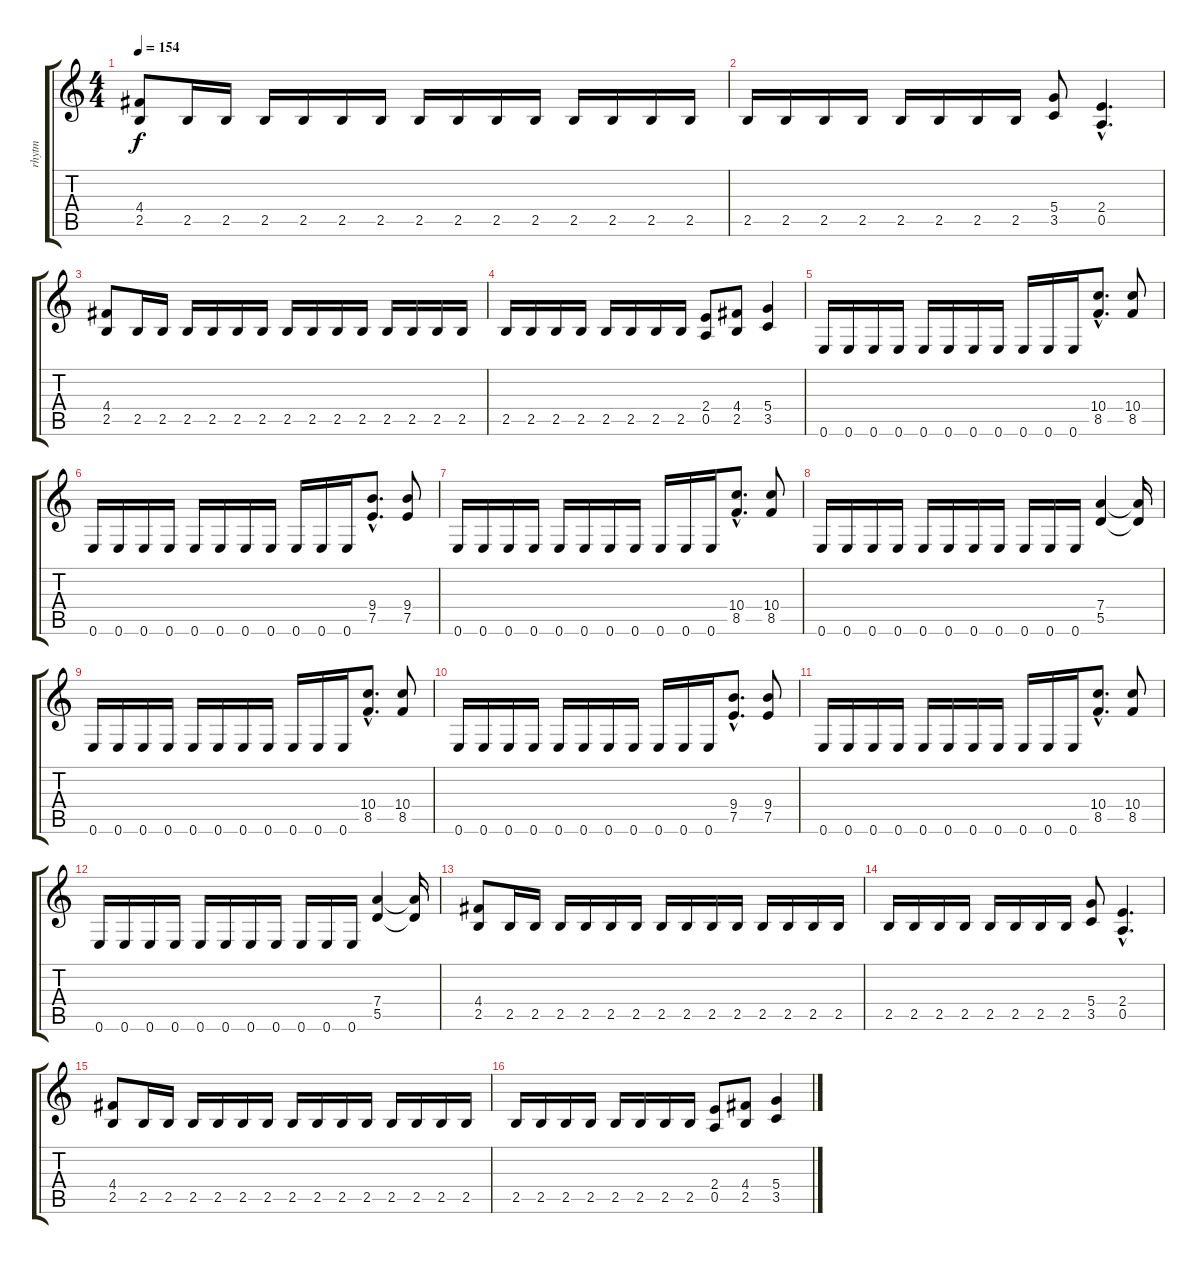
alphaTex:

\track ("rhytm" "rhytm") {instrument distortionguitar}
\staff {score tabs}
\tuning (E4 B3 G3 D3 A2 E2) {hide}
\ts (4 4)
\tempo 154
\clef g2
\ks c
(4.4 2.5).8{dy f} 2.5.16 2.5.16 2.5.16 2.5.16 2.5.16 2.5.16 2.5.16 2.5.16 2.5.16 2.5.16 2.5.16 2.5.16 2.5.16 2.5.16 |
2.5.16 2.5.16 2.5.16 2.5.16 2.5.16 2.5.16 2.5.16 2.5.16 (5.4 3.5).8 (2.4{hac} 0.5{hac}).4{d} |
(4.4 2.5).8 2.5.16 2.5.16 2.5.16 2.5.16 2.5.16 2.5.16 2.5.16 2.5.16 2.5.16 2.5.16 2.5.16 2.5.16 2.5.16 2.5.16 |
2.5.16 2.5.16 2.5.16 2.5.16 2.5.16 2.5.16 2.5.16 2.5.16 (2.4 0.5).8 (4.4 2.5).8 (5.4 3.5).4 |
0.6.16 0.6.16 0.6.16 0.6.16 0.6.16 0.6.16 0.6.16 0.6.16 0.6.16 0.6.16 0.6.16 (10.4{hac} 8.5{hac}).8{d} (10.4 8.5).8 |
0.6.16 0.6.16 0.6.16 0.6.16 0.6.16 0.6.16 0.6.16 0.6.16 0.6.16 0.6.16 0.6.16 (9.4{hac} 7.5{hac}).8{d} (9.4 7.5).8 |
0.6.16 0.6.16 0.6.16 0.6.16 0.6.16 0.6.16 0.6.16 0.6.16 0.6.16 0.6.16 0.6.16 (10.4{hac} 8.5{hac}).8{d} (10.4 8.5).8 |
0.6.16 0.6.16 0.6.16 0.6.16 0.6.16 0.6.16 0.6.16 0.6.16 0.6.16 0.6.16 0.6.16 (7.4 5.5).4 (7.4{t} 5.5{t}).16 |
0.6.16 0.6.16 0.6.16 0.6.16 0.6.16 0.6.16 0.6.16 0.6.16 0.6.16 0.6.16 0.6.16 (10.4{hac} 8.5{hac}).8{d} (10.4 8.5).8 |
0.6.16 0.6.16 0.6.16 0.6.16 0.6.16 0.6.16 0.6.16 0.6.16 0.6.16 0.6.16 0.6.16 (9.4{hac} 7.5{hac}).8{d} (9.4 7.5).8 |
0.6.16 0.6.16 0.6.16 0.6.16 0.6.16 0.6.16 0.6.16 0.6.16 0.6.16 0.6.16 0.6.16 (10.4{hac} 8.5{hac}).8{d} (10.4 8.5).8 |
0.6.16 0.6.16 0.6.16 0.6.16 0.6.16 0.6.16 0.6.16 0.6.16 0.6.16 0.6.16 0.6.16 (7.4 5.5).4 (7.4{t} 5.5{t}).16 |
(4.4 2.5).8 2.5.16 2.5.16 2.5.16 2.5.16 2.5.16 2.5.16 2.5.16 2.5.16 2.5.16 2.5.16 2.5.16 2.5.16 2.5.16 2.5.16 |
2.5.16 2.5.16 2.5.16 2.5.16 2.5.16 2.5.16 2.5.16 2.5.16 (5.4 3.5).8 (2.4{hac} 0.5{hac}).4{d} |
(4.4 2.5).8 2.5.16 2.5.16 2.5.16 2.5.16 2.5.16 2.5.16 2.5.16 2.5.16 2.5.16 2.5.16 2.5.16 2.5.16 2.5.16 2.5.16 |
2.5.16 2.5.16 2.5.16 2.5.16 2.5.16 2.5.16 2.5.16 2.5.16 (2.4 0.5).8 (4.4 2.5).8 (5.4 3.5).4
